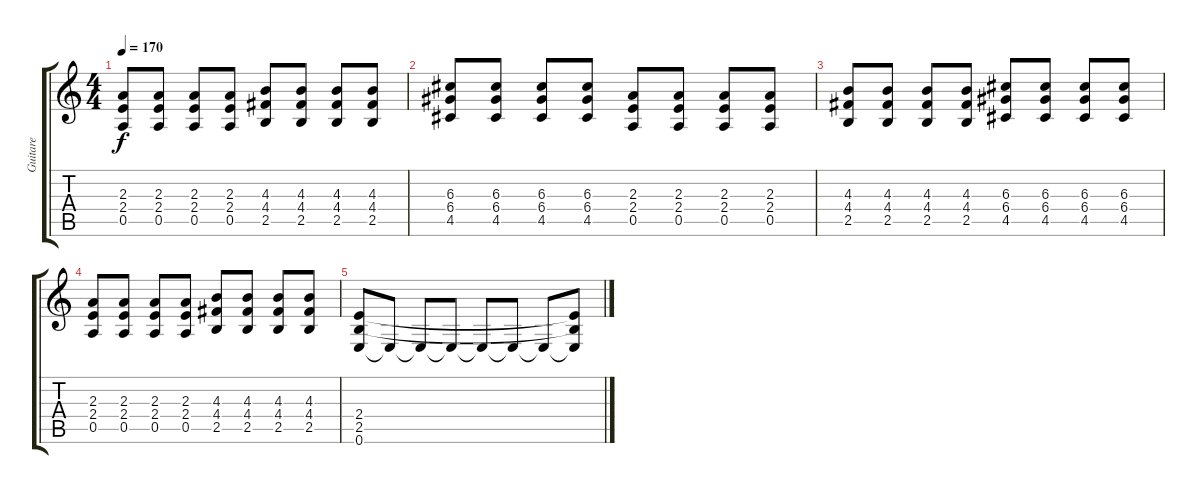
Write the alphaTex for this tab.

\track ("Guitare" "Guitare") {instrument distortionguitar}
\staff {score tabs}
\tuning (E4 B3 G3 D3 A2 E2) {hide}
\ts (4 4)
\tempo 170
\clef g2
\ks c
(2.3 2.4 0.5).8{dy f} (2.3 2.4 0.5).8 (2.3 2.4 0.5).8 (2.3 2.4 0.5).8 (4.3 4.4 2.5).8 (4.3 4.4 2.5).8 (4.3 4.4 2.5).8 (4.3 4.4 2.5).8 |
(6.3 6.4 4.5).8 (6.3 6.4 4.5).8 (6.3 6.4 4.5).8 (6.3 6.4 4.5).8 (2.3 2.4 0.5).8 (2.3 2.4 0.5).8 (2.3 2.4 0.5).8 (2.3 2.4 0.5).8 |
(4.3 4.4 2.5).8 (4.3 4.4 2.5).8 (4.3 4.4 2.5).8 (4.3 4.4 2.5).8 (6.3 6.4 4.5).8 (6.3 6.4 4.5).8 (6.3 6.4 4.5).8 (6.3 6.4 4.5).8 |
(2.3 2.4 0.5).8 (2.3 2.4 0.5).8 (2.3 2.4 0.5).8 (2.3 2.4 0.5).8 (4.3 4.4 2.5).8 (4.3 4.4 2.5).8 (4.3 4.4 2.5).8 (4.3 4.4 2.5).8 |
(2.4 2.5 0.6).8{volume 0} 0.6{t}.8 0.6{t}.8 0.6{t}.8 0.6{t}.8 0.6{t}.8 0.6{t}.8 (2.4{t} 2.5{t} 0.6{t}).8
